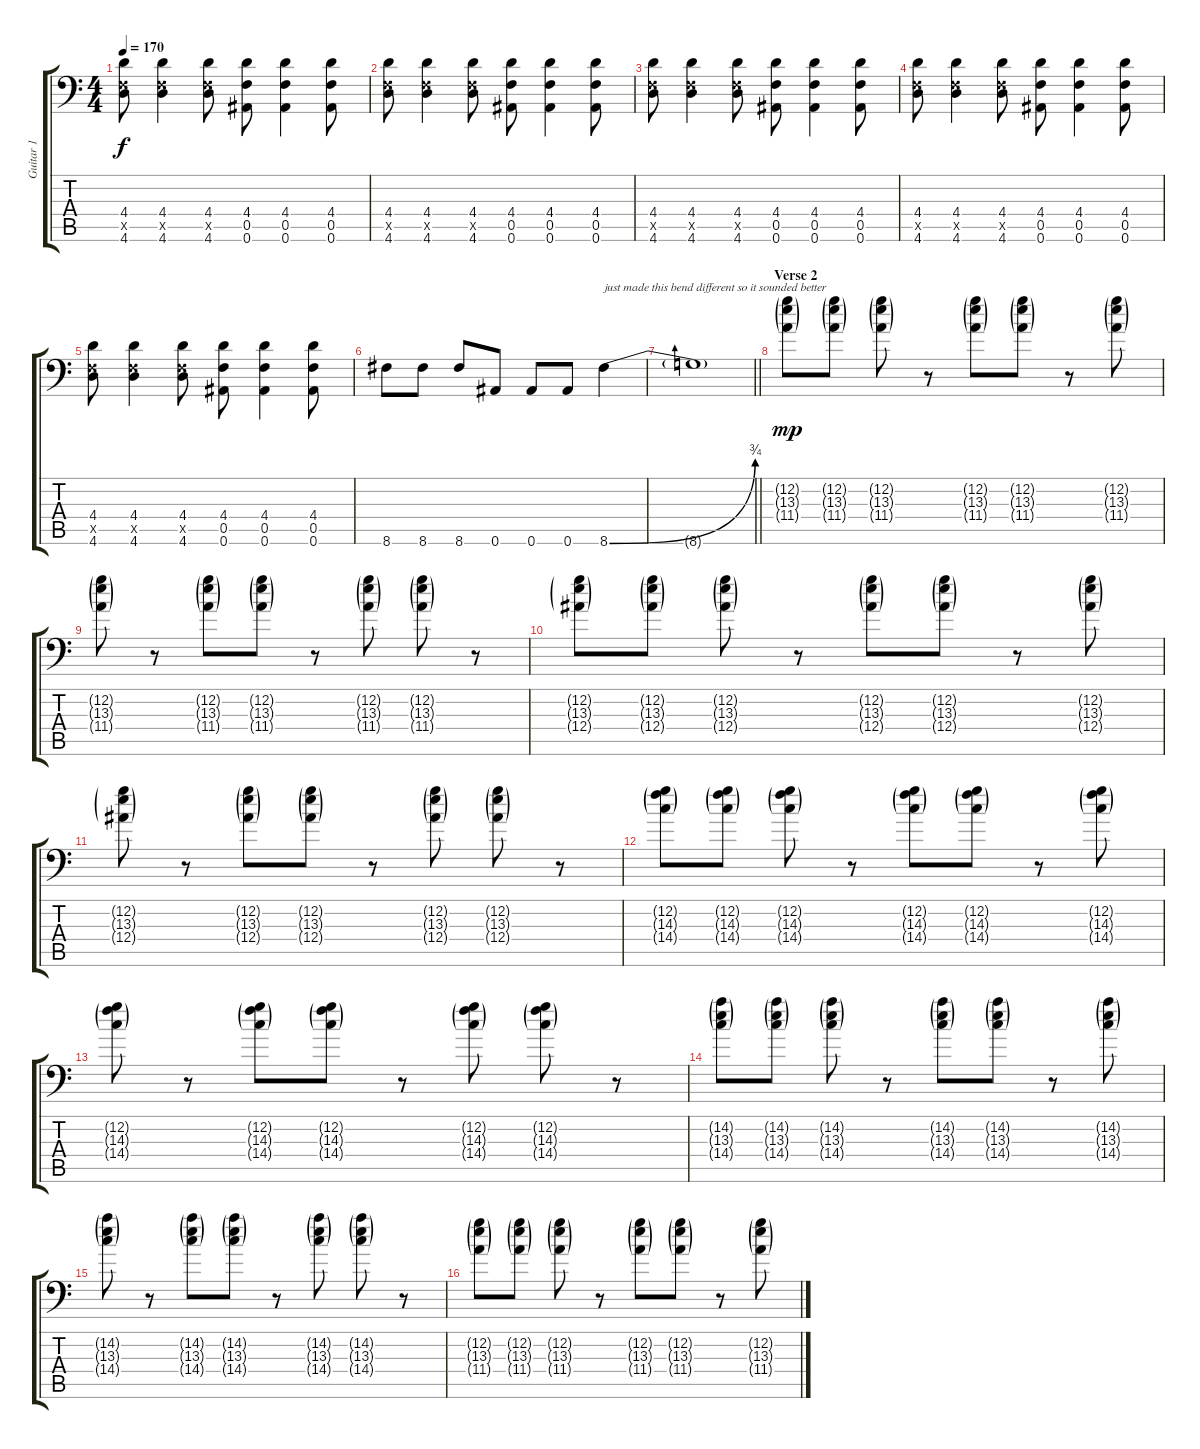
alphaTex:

\track ("Guitar 1" "Guitar 1") {instrument distortionguitar}
\staff {score tabs}
\tuning (C4 G3 Eb3 Bb2 F2 Bb1) {hide}
\ts (4 4)
\tempo 170
\clef f4
\ks c
(4.4 0.5{x} 4.6).8{dy f} (4.4 0.5{x} 4.6).4 (4.4 0.5{x} 4.6).8 (4.4 0.5 0.6).8 (4.4 0.5 0.6).4 (4.4 0.5 0.6).8 |
(4.4 0.5{x} 4.6).8 (4.4 0.5{x} 4.6).4 (4.4 0.5{x} 4.6).8 (4.4 0.5 0.6).8 (4.4 0.5 0.6).4 (4.4 0.5 0.6).8 |
(4.4 0.5{x} 4.6).8 (4.4 0.5{x} 4.6).4 (4.4 0.5{x} 4.6).8 (4.4 0.5 0.6).8 (4.4 0.5 0.6).4 (4.4 0.5 0.6).8 |
(4.4 0.5{x} 4.6).8 (4.4 0.5{x} 4.6).4 (4.4 0.5{x} 4.6).8 (4.4 0.5 0.6).8 (4.4 0.5 0.6).4 (4.4 0.5 0.6).8 |
(4.4 0.5{x} 4.6).8 (4.4 0.5{x} 4.6).4 (4.4 0.5{x} 4.6).8 (4.4 0.5 0.6).8 (4.4 0.5 0.6).4 (4.4 0.5 0.6).8 |
8.6.8 8.6.8 8.6.8 0.6.8 0.6.8 0.6.8 8.6{be (bend 0 0 60 3)}.4{txt "just made this bend different so it sounded better"} |
\barLineRight lightlight
8.6{t}.1 |
\section ("" "Verse 2")
(12.2{g} 13.3{g} 11.4{g}).8{dy mp instrument electricguitarjazz} (12.2{g} 13.3{g} 11.4{g}).8 (12.2{g} 13.3{g} 11.4{g}).8 r.8 (12.2{g} 13.3{g} 11.4{g}).8 (12.2{g} 13.3{g} 11.4{g}).8 r.8 (12.2{g} 13.3{g} 11.4{g}).8 |
(12.2{g} 13.3{g} 11.4{g}).8 r.8 (12.2{g} 13.3{g} 11.4{g}).8 (12.2{g} 13.3{g} 11.4{g}).8 r.8 (12.2{g} 13.3{g} 11.4{g}).8 (12.2{g} 13.3{g} 11.4{g}).8 r.8 |
(12.2{g} 13.3{g} 12.4{g}).8 (12.2{g} 13.3{g} 12.4{g}).8 (12.2{g} 13.3{g} 12.4{g}).8 r.8 (12.2{g} 13.3{g} 12.4{g}).8 (12.2{g} 13.3{g} 12.4{g}).8 r.8 (12.2{g} 13.3{g} 12.4{g}).8 |
(12.2{g} 13.3{g} 12.4{g}).8 r.8 (12.2{g} 13.3{g} 12.4{g}).8 (12.2{g} 13.3{g} 12.4{g}).8 r.8 (12.2{g} 13.3{g} 12.4{g}).8 (12.2{g} 13.3{g} 12.4{g}).8 r.8 |
(12.2{g} 14.3{g} 14.4{g}).8 (12.2{g} 14.3{g} 14.4{g}).8 (12.2{g} 14.3{g} 14.4{g}).8 r.8 (12.2{g} 14.3{g} 14.4{g}).8 (12.2{g} 14.3{g} 14.4{g}).8 r.8 (12.2{g} 14.3{g} 14.4{g}).8 |
(12.2{g} 14.3{g} 14.4{g}).8 r.8 (12.2{g} 14.3{g} 14.4{g}).8 (12.2{g} 14.3{g} 14.4{g}).8 r.8 (12.2{g} 14.3{g} 14.4{g}).8 (12.2{g} 14.3{g} 14.4{g}).8 r.8 |
(14.2{g} 13.3{g} 14.4{g}).8 (14.2{g} 13.3{g} 14.4{g}).8 (14.2{g} 13.3{g} 14.4{g}).8 r.8 (14.2{g} 13.3{g} 14.4{g}).8 (14.2{g} 13.3{g} 14.4{g}).8 r.8 (14.2{g} 13.3{g} 14.4{g}).8 |
(14.2{g} 13.3{g} 14.4{g}).8 r.8 (14.2{g} 13.3{g} 14.4{g}).8 (14.2{g} 13.3{g} 14.4{g}).8 r.8 (14.2{g} 13.3{g} 14.4{g}).8 (14.2{g} 13.3{g} 14.4{g}).8 r.8 |
(12.2{g} 13.3{g} 11.4{g}).8 (12.2{g} 13.3{g} 11.4{g}).8 (12.2{g} 13.3{g} 11.4{g}).8 r.8 (12.2{g} 13.3{g} 11.4{g}).8 (12.2{g} 13.3{g} 11.4{g}).8 r.8 (12.2{g} 13.3{g} 11.4{g}).8
